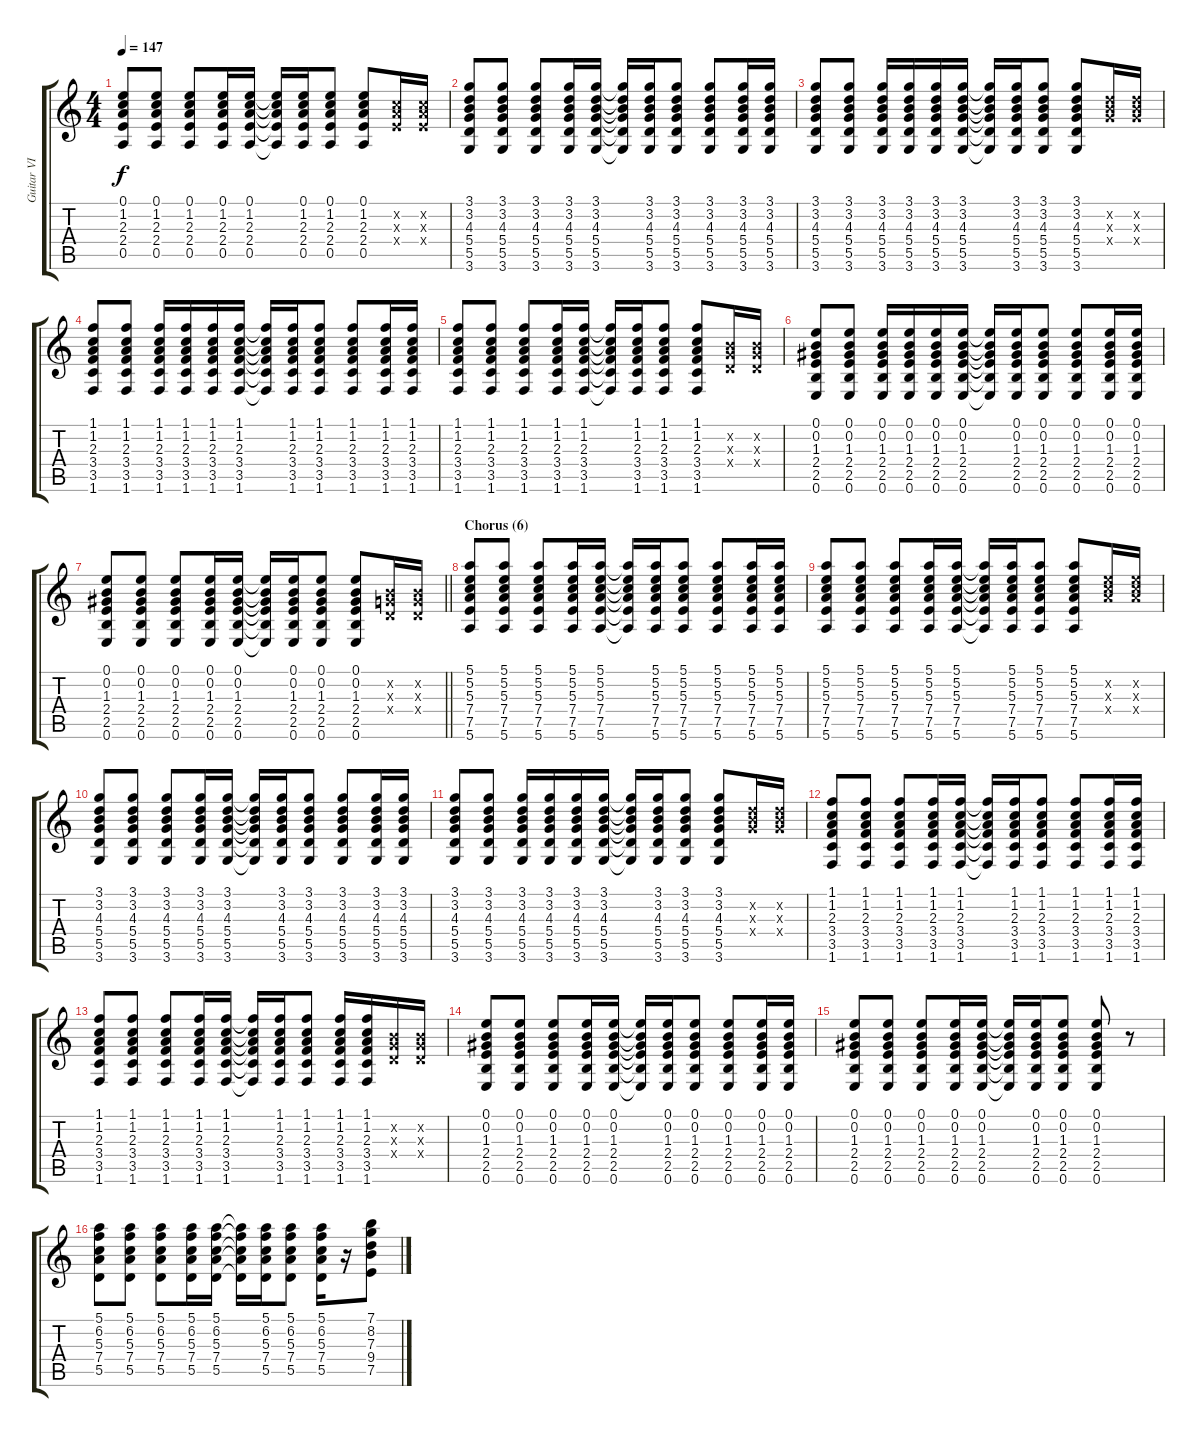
\track ("Guitar VI" "Guitar VI") {instrument acousticguitarsteel}
\staff {score tabs}
\tuning (E4 B3 G3 D3 A2 E2) {hide}
\ts (4 4)
\tempo 147
\clef g2
\ks aminor
(0.1 1.2 2.3 2.4 0.5).8{dy f} (0.1 1.2 2.3 2.4 0.5).8 (0.1 1.2 2.3 2.4 0.5).8 (0.1 1.2 2.3 2.4 0.5).16 (0.1 1.2 2.3 2.4 0.5).16 (0.1{t} 1.2{t} 2.3{t} 2.4{t} 0.5{t}).16 (0.1 1.2 2.3 2.4 0.5).16 (0.1 1.2 2.3 2.4 0.5).8 (0.1 1.2 2.3 2.4 0.5).8 (1.2{x} 2.3{x} 2.4{x}).16 (1.2{x} 2.3{x} 2.4{x}).16 |
(3.1 3.2 4.3 5.4 5.5 3.6).8 (3.1 3.2 4.3 5.4 5.5 3.6).8 (3.1 3.2 4.3 5.4 5.5 3.6).8 (3.1 3.2 4.3 5.4 5.5 3.6).16 (3.1 3.2 4.3 5.4 5.5 3.6).16 (3.1{t} 3.2{t} 4.3{t} 5.4{t} 5.5{t} 3.6{t}).16 (3.1 3.2 4.3 5.4 5.5 3.6).16 (3.1 3.2 4.3 5.4 5.5 3.6).8 (3.1 3.2 4.3 5.4 5.5 3.6).8 (3.1 3.2 4.3 5.4 5.5 3.6).16 (3.1 3.2 4.3 5.4 5.5 3.6).16 |
(3.1 3.2 4.3 5.4 5.5 3.6).8 (3.1 3.2 4.3 5.4 5.5 3.6).8 (3.1 3.2 4.3 5.4 5.5 3.6).16 (3.1 3.2 4.3 5.4 5.5 3.6).16 (3.1 3.2 4.3 5.4 5.5 3.6).16 (3.1 3.2 4.3 5.4 5.5 3.6).16 (3.1{t} 3.2{t} 4.3{t} 5.4{t} 5.5{t} 3.6{t}).16 (3.1 3.2 4.3 5.4 5.5 3.6).16 (3.1 3.2 4.3 5.4 5.5 3.6).8 (3.1 3.2 4.3 5.4 5.5 3.6).8 (3.2{x} 4.3{x} 5.4{x}).16 (3.2{x} 4.3{x} 5.4{x}).16 |
(1.1 1.2 2.3 3.4 3.5 1.6).8 (1.1 1.2 2.3 3.4 3.5 1.6).8 (1.1 1.2 2.3 3.4 3.5 1.6).16 (1.1 1.2 2.3 3.4 3.5 1.6).16 (1.1 1.2 2.3 3.4 3.5 1.6).16 (1.1 1.2 2.3 3.4 3.5 1.6).16 (1.1{t} 1.2{t} 2.3{t} 3.4{t} 3.5{t} 1.6{t}).16 (1.1 1.2 2.3 3.4 3.5 1.6).16 (1.1 1.2 2.3 3.4 3.5 1.6).8 (1.1 1.2 2.3 3.4 3.5 1.6).8 (1.1 1.2 2.3 3.4 3.5 1.6).16 (1.1 1.2 2.3 3.4 3.5 1.6).16 |
(1.1 1.2 2.3 3.4 3.5 1.6).8 (1.1 1.2 2.3 3.4 3.5 1.6).8 (1.1 1.2 2.3 3.4 3.5 1.6).8 (1.1 1.2 2.3 3.4 3.5 1.6).16 (1.1 1.2 2.3 3.4 3.5 1.6).16 (1.1{t} 1.2{t} 2.3{t} 3.4{t} 3.5{t} 1.6{t}).16 (1.1 1.2 2.3 3.4 3.5 1.6).16 (1.1 1.2 2.3 3.4 3.5 1.6).8 (1.1 1.2 2.3 3.4 3.5 1.6).8 (0.2{x} 0.3{x} 0.4{x}).16 (0.2{x} 0.3{x} 0.4{x}).16 |
(0.1 0.2 1.3 2.4 2.5 0.6).8 (0.1 0.2 1.3 2.4 2.5 0.6).8 (0.1 0.2 1.3 2.4 2.5 0.6).16 (0.1 0.2 1.3 2.4 2.5 0.6).16 (0.1 0.2 1.3 2.4 2.5 0.6).16 (0.1 0.2 1.3 2.4 2.5 0.6).16 (0.1{t} 0.2{t} 1.3{t} 2.4{t} 2.5{t} 0.6{t}).16 (0.1 0.2 1.3 2.4 2.5 0.6).16 (0.1 0.2 1.3 2.4 2.5 0.6).8 (0.1 0.2 1.3 2.4 2.5 0.6).8 (0.1 0.2 1.3 2.4 2.5 0.6).16 (0.1 0.2 1.3 2.4 2.5 0.6).16 |
\barLineRight lightlight
(0.1 0.2 1.3 2.4 2.5 0.6).8 (0.1 0.2 1.3 2.4 2.5 0.6).8 (0.1 0.2 1.3 2.4 2.5 0.6).8 (0.1 0.2 1.3 2.4 2.5 0.6).16 (0.1 0.2 1.3 2.4 2.5 0.6).16 (0.1{t} 0.2{t} 1.3{t} 2.4{t} 2.5{t} 0.6{t}).16 (0.1 0.2 1.3 2.4 2.5 0.6).16 (0.1 0.2 1.3 2.4 2.5 0.6).8 (0.1 0.2 1.3 2.4 2.5 0.6).8 (0.2{x} 0.3{x} 0.4{x}).16 (0.2{x} 0.3{x} 0.4{x}).16 |
\section ("" "Chorus (6)")
(5.1 5.2 5.3 7.4 7.5 5.6).8 (5.1 5.2 5.3 7.4 7.5 5.6).8 (5.1 5.2 5.3 7.4 7.5 5.6).8 (5.1 5.2 5.3 7.4 7.5 5.6).16 (5.1 5.2 5.3 7.4 7.5 5.6).16 (5.1{t} 5.2{t} 5.3{t} 7.4{t} 7.5{t} 5.6{t}).16 (5.1 5.2 5.3 7.4 7.5 5.6).16 (5.1 5.2 5.3 7.4 7.5 5.6).8 (5.1 5.2 5.3 7.4 7.5 5.6).8 (5.1 5.2 5.3 7.4 7.5 5.6).16 (5.1 5.2 5.3 7.4 7.5 5.6).16 |
(5.1 5.2 5.3 7.4 7.5 5.6).8 (5.1 5.2 5.3 7.4 7.5 5.6).8 (5.1 5.2 5.3 7.4 7.5 5.6).8 (5.1 5.2 5.3 7.4 7.5 5.6).16 (5.1 5.2 5.3 7.4 7.5 5.6).16 (5.1{t} 5.2{t} 5.3{t} 7.4{t} 7.5{t} 5.6{t}).16 (5.1 5.2 5.3 7.4 7.5 5.6).16 (5.1 5.2 5.3 7.4 7.5 5.6).8 (5.1 5.2 5.3 7.4 7.5 5.6).8 (5.2{x} 5.3{x} 7.4{x}).16 (5.2{x} 5.3{x} 7.4{x}).16 |
(3.1 3.2 4.3 5.4 5.5 3.6).8 (3.1 3.2 4.3 5.4 5.5 3.6).8 (3.1 3.2 4.3 5.4 5.5 3.6).8 (3.1 3.2 4.3 5.4 5.5 3.6).16 (3.1 3.2 4.3 5.4 5.5 3.6).16 (3.1{t} 3.2{t} 4.3{t} 5.4{t} 5.5{t} 3.6{t}).16 (3.1 3.2 4.3 5.4 5.5 3.6).16 (3.1 3.2 4.3 5.4 5.5 3.6).8 (3.1 3.2 4.3 5.4 5.5 3.6).8 (3.1 3.2 4.3 5.4 5.5 3.6).16 (3.1 3.2 4.3 5.4 5.5 3.6).16 |
(3.1 3.2 4.3 5.4 5.5 3.6).8 (3.1 3.2 4.3 5.4 5.5 3.6).8 (3.1 3.2 4.3 5.4 5.5 3.6).16 (3.1 3.2 4.3 5.4 5.5 3.6).16 (3.1 3.2 4.3 5.4 5.5 3.6).16 (3.1 3.2 4.3 5.4 5.5 3.6).16 (3.1{t} 3.2{t} 4.3{t} 5.4{t} 5.5{t} 3.6{t}).16 (3.1 3.2 4.3 5.4 5.5 3.6).16 (3.1 3.2 4.3 5.4 5.5 3.6).8 (3.1 3.2 4.3 5.4 5.5 3.6).8 (3.2{x} 4.3{x} 5.4{x}).16 (3.2{x} 4.3{x} 5.4{x}).16 |
(1.1 1.2 2.3 3.4 3.5 1.6).8 (1.1 1.2 2.3 3.4 3.5 1.6).8 (1.1 1.2 2.3 3.4 3.5 1.6).8 (1.1 1.2 2.3 3.4 3.5 1.6).16 (1.1 1.2 2.3 3.4 3.5 1.6).16 (1.1{t} 1.2{t} 2.3{t} 3.4{t} 3.5{t} 1.6{t}).16 (1.1 1.2 2.3 3.4 3.5 1.6).16 (1.1 1.2 2.3 3.4 3.5 1.6).8 (1.1 1.2 2.3 3.4 3.5 1.6).8 (1.1 1.2 2.3 3.4 3.5 1.6).16 (1.1 1.2 2.3 3.4 3.5 1.6).16 |
(1.1 1.2 2.3 3.4 3.5 1.6).8 (1.1 1.2 2.3 3.4 3.5 1.6).8 (1.1 1.2 2.3 3.4 3.5 1.6).8 (1.1 1.2 2.3 3.4 3.5 1.6).16 (1.1 1.2 2.3 3.4 3.5 1.6).16 (1.1{t} 1.2{t} 2.3{t} 3.4{t} 3.5{t} 1.6{t}).16 (1.1 1.2 2.3 3.4 3.5 1.6).16 (1.1 1.2 2.3 3.4 3.5 1.6).8 (1.1 1.2 2.3 3.4 3.5 1.6).16 (1.1 1.2 2.3 3.4 3.5 1.6).16 (0.2{x} 0.3{x} 0.4{x}).16 (0.2{x} 0.3{x} 0.4{x}).16 |
(0.1 0.2 1.3 2.4 2.5 0.6).8 (0.1 0.2 1.3 2.4 2.5 0.6).8 (0.1 0.2 1.3 2.4 2.5 0.6).8 (0.1 0.2 1.3 2.4 2.5 0.6).16 (0.1 0.2 1.3 2.4 2.5 0.6).16 (0.1{t} 0.2{t} 1.3{t} 2.4{t} 2.5{t} 0.6{t}).16 (0.1 0.2 1.3 2.4 2.5 0.6).16 (0.1 0.2 1.3 2.4 2.5 0.6).8 (0.1 0.2 1.3 2.4 2.5 0.6).8 (0.1 0.2 1.3 2.4 2.5 0.6).16 (0.1 0.2 1.3 2.4 2.5 0.6).16 |
(0.1 0.2 1.3 2.4 2.5 0.6).8 (0.1 0.2 1.3 2.4 2.5 0.6).8 (0.1 0.2 1.3 2.4 2.5 0.6).8 (0.1 0.2 1.3 2.4 2.5 0.6).16 (0.1 0.2 1.3 2.4 2.5 0.6).16 (0.1{t} 0.2{t} 1.3{t} 2.4{t} 2.5{t} 0.6{t}).16 (0.1 0.2 1.3 2.4 2.5 0.6).16 (0.1 0.2 1.3 2.4 2.5 0.6).8 (0.1 0.2 1.3 2.4 2.5 0.6).8 r.8 |
(5.1 6.2 5.3 7.4 5.5).8 (5.1 6.2 5.3 7.4 5.5).8 (5.1 6.2 5.3 7.4 5.5).8 (5.1 6.2 5.3 7.4 5.5).16 (5.1 6.2 5.3 7.4 5.5).16 (5.1{t} 6.2{t} 5.3{t} 7.4{t} 5.5{t}).16 (5.1 6.2 5.3 7.4 5.5).16 (5.1 6.2 5.3 7.4 5.5).8 (5.1 6.2 5.3 7.4 5.5).16 r.16 (7.1 8.2 7.3 9.4 7.5).8
